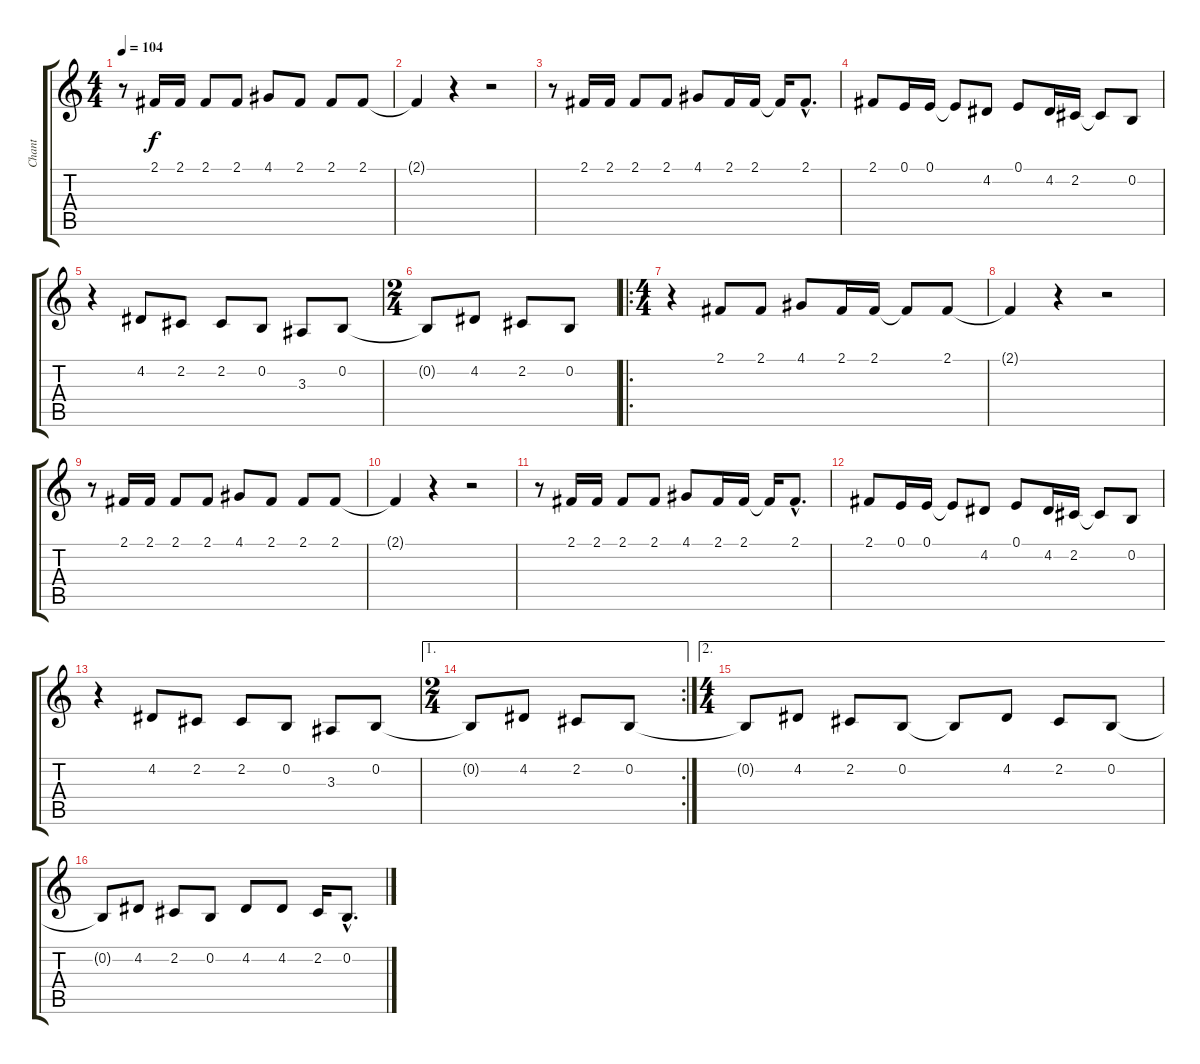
\track ("Chant" "Chant") {instrument altosax}
\staff {score tabs}
\tuning (E4 B3 G3 D3 A2 E2) {hide}
\ts (4 4)
\tempo 104
\clef g2
\ks c
r.8{dy f} 2.1.16 2.1.16 2.1.8 2.1.8 4.1.8 2.1.8 2.1.8 2.1.8 |
2.1{t}.4 r.4 r.2 |
r.8 2.1.16 2.1.16 2.1.8 2.1.8 4.1.8 2.1.16 2.1.16 2.1{t}.16 2.1{hac}.8{d} |
2.1.8 0.1.16 0.1.16 0.1{t}.8 4.2.8 0.1.8 4.2.16 2.2.16 2.2{t}.8 0.2.8 |
r.4 4.2.8 2.2.8 2.2.8 0.2.8 3.3.8 0.2.8 |
\ts (2 4)
0.2{t}.8 4.2.8 2.2.8 0.2.8 |
\ro
\ts (4 4)
r.4 2.1.8 2.1.8 4.1.8 2.1.16 2.1.16 2.1{t}.8 2.1.8 |
2.1{t}.4 r.4 r.2 |
r.8 2.1.16 2.1.16 2.1.8 2.1.8 4.1.8 2.1.8 2.1.8 2.1.8 |
2.1{t}.4 r.4 r.2 |
r.8 2.1.16 2.1.16 2.1.8 2.1.8 4.1.8 2.1.16 2.1.16 2.1{t}.16 2.1{hac}.8{d} |
2.1.8 0.1.16 0.1.16 0.1{t}.8 4.2.8 0.1.8 4.2.16 2.2.16 2.2{t}.8 0.2.8 |
r.4 4.2.8 2.2.8 2.2.8 0.2.8 3.3.8 0.2.8 |
\ae 1
\rc 2
\ts (2 4)
0.2{t}.8 4.2.8 2.2.8 0.2.8 |
\ae 2
\ts (4 4)
0.2{t}.8 4.2.8 2.2.8 0.2.8 0.2{t}.8 4.2.8 2.2.8 0.2.8 |
0.2{t}.8 4.2.8 2.2.8 0.2.8 4.2.8 4.2.8 2.2.16 0.2{hac}.8{d}
